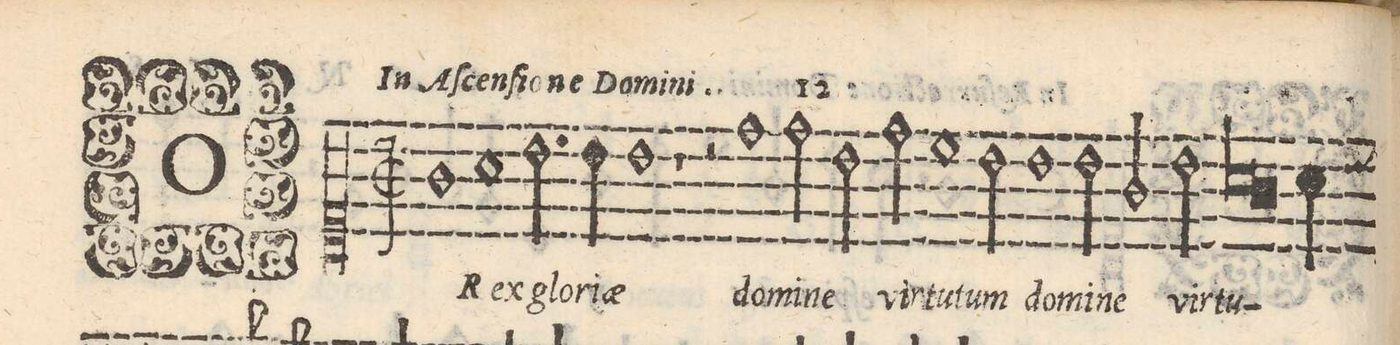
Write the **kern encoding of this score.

**kern	**text
*I"CANTVS	*
*clefC1	*
*k[]	*
*met(C|)	*
*M2/1	*
1g	O
1a	REx
=2-	=2-
2.b\	glo-
4b\	-ri-
1b	-ae
=3-	=3-
1r	.
2r	.
1dd\	do-
=4-	=4-
2dd\	-mi-
2b\	-ne
2dd\	vir-
=5-	=5-
1cc	-tu-
2b\	-tum
1b\	do-
=6-	=6-
2b\	-mi-
2g/	-ne
2b\	vir-
=7-	=7-
*lig	*
1a	-tu-
*col	*
2.g/	.
*Xlig	*
4a\	.
*Xcol	*
*custos:b	*
=8-	=8-
*-	*-
